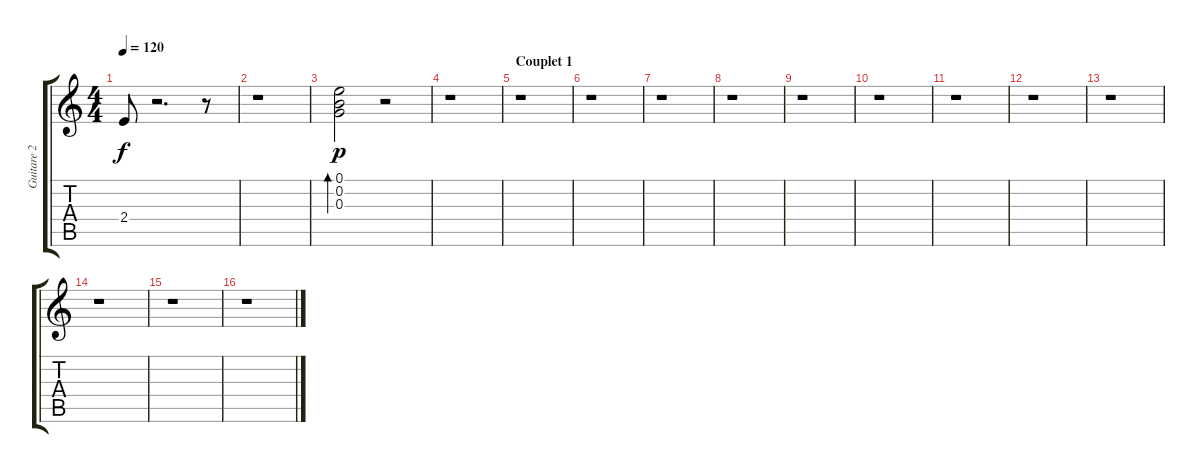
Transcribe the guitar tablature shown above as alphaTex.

\track ("Guitare 2 " "Guitare 2 ") {instrument electricguitarjazz}
\staff {score tabs}
\tuning (E4 B3 G3 D3 A2 E2) {hide}
\ts (4 4)
\tempo 120
\clef g2
\ks c
2.4{t}.8{dy f} r.2{d} r.8 |
r.1 |
(0.1 0.2 0.3).2{bd 480 dy p} r.2 |
r.1 |
\section ("" "Couplet 1")
r.1 |
r.1 |
r.1 |
r.1 |
r.1 |
r.1 |
r.1 |
r.1 |
r.1 |
r.1 |
r.1 |
r.1
